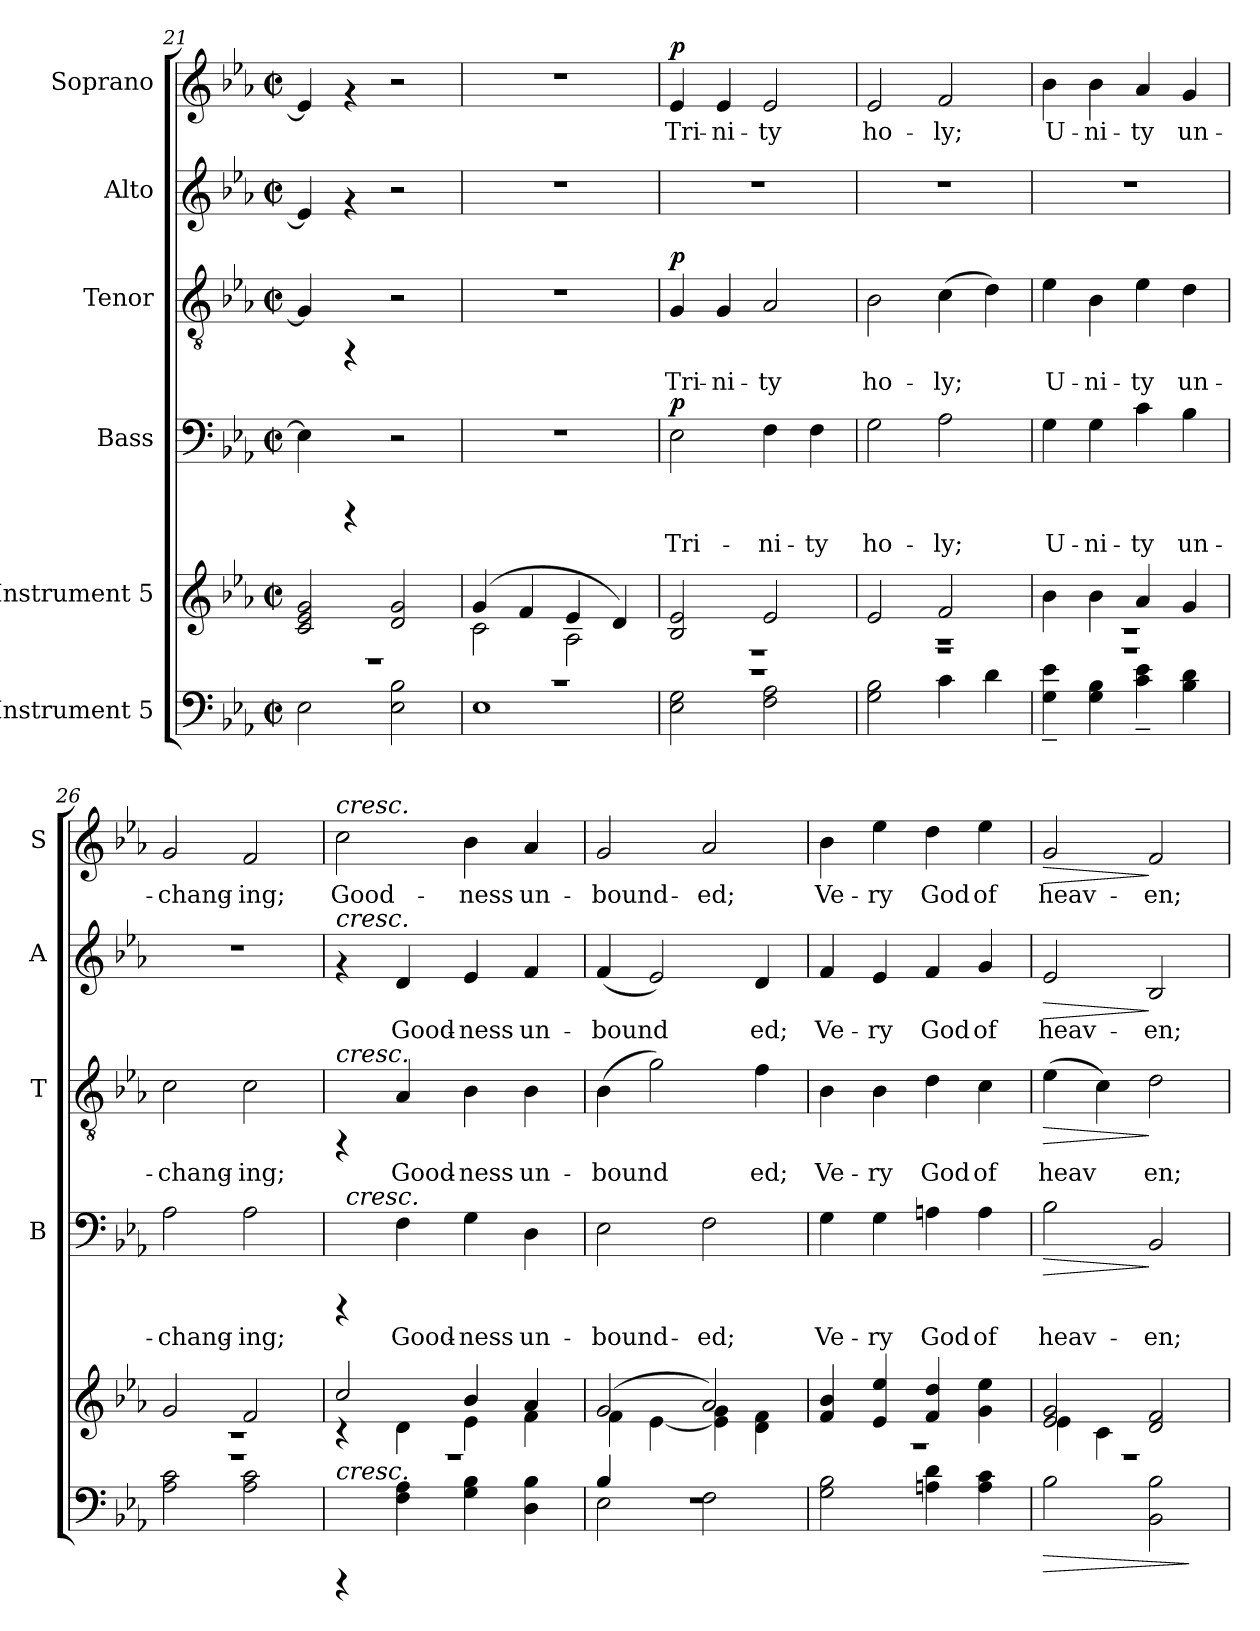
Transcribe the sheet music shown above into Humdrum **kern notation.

**kern	**dynam	**kern	**kern	**text	**dynam	**kern	**text	**dynam	**kern	**text	**dynam	**kern	**text	**dynam
*part6	*part6	*part5	*part4	*part4	*part4	*part3	*part3	*part3	*part2	*part2	*part2	*part1	*part1	*part1
*staff6	*staff6	*staff5	*staff4	*staff4	*staff4	*staff3	*staff3	*staff3	*staff2	*staff2	*staff2	*staff1	*staff1	*staff1
*I"Instrument 5	*	*I"Instrument 5	*I"Bass	*	*	*I"Tenor	*	*	*I"Alto	*	*	*I"Soprano	*	*
*	*	*	*I'B	*	*	*I'T	*	*	*I'A	*	*	*I'S	*	*
*clefF4	*	*clefG2	*clefF4	*	*	*clefGv2	*	*	*clefG2	*	*	*clefG2	*	*
*k[b-e-a-]	*	*k[b-e-a-]	*k[b-e-a-]	*	*	*k[b-e-a-]	*	*	*k[b-e-a-]	*	*	*k[b-e-a-]	*	*
*E-:	*	*E-:	*E-:	*	*	*E-:	*	*	*E-:	*	*	*E-:	*	*
*M2/2	*	*M2/2	*M2/2	*	*	*M2/2	*	*	*M2/2	*	*	*M2/2	*	*
*met(c|)	*	*met(c|)	*met(c|)	*	*	*met(c|)	*	*	*met(c|)	*	*	*met(c|)	*	*
=21	=21	=21	=21	=21	=21	=21	=21	=21	=21	=21	=21	=21	=21	=21
*^	*	*	*	*	*	*	*	*	*	*	*	*	*	*
!	!	!	!	!	!LO:LY:b:cj	!	!	!LO:LY:b:cj	!	!	!LO:LY:b:cj	!	!	!LO:LY:b:cj	!
1r	2E-\	.	2e-/ 2c/ 2g/	4E-\]	.	.	4G/]	.	.	4e-/]	.	.	4e-/]	.	.
.	.	.	.	4rCCC	.	.	4rFF	.	.	4rf	.	.	4rf	.	.
.	2B-\ 2E-\	.	2d/ 2g/	2r	.	.	2r	.	.	2r	.	.	2r	.	.
=22	=22	=22	=22	=22	=22	=22	=22	=22	=22	=22	=22	=22	=22	=22	=22
*	*	*	*^	*	*	*	*	*	*	*	*	*	*	*	*
1r	1E-	.	(>4g/	2c\	1r	.	.	1r	.	.	1r	.	.	1r	.	.
.	.	.	4f/	.	.	.	.	.	.	.	.	.	.	.	.	.
.	.	.	4e-/	2A-\	.	.	.	.	.	.	.	.	.	.	.	.
.	.	.	4d/)	.	.	.	.	.	.	.	.	.	.	.	.	.
!!LO:LB:g=z
=23	=23	=23	=23	=23	=23	=23	=23	=23	=23	=23	=23	=23	=23	=23	=23	=23
!	!	!	!	!	!	!LO:LY:b:cj	!LO:DY:a	!	!LO:LY:b:cj	!LO:DY:a	!	!	!	!	!LO:LY:b:cj	!LO:DY:a
1r	2E-\ 2G\	.	2e-/ 2B-/	1r	2E-\	Tri-	p	4G/	Tri-	p	1r	.	.	4e-/	Tri-	p
!	!	!	!	!	!	!	!	!	!LO:LY:b:cj	!	!	!	!	!	!LO:LY:b:cj	!
.	.	.	.	.	.	.	.	4G/	-ni-	.	.	.	.	4e-/	-ni-	.
!	!	!	!	!	!	!LO:LY:b:cj	!	!	!LO:LY:b:cj	!	!	!	!	!	!LO:LY:b:cj	!
.	2A-\ 2F\	.	2e-/	.	4F\	-ni-	.	2A-/	-ty	.	.	.	.	2e-/	-ty	.
!	!	!	!	!	!	!LO:LY:b:cj	!	!	!	!	!	!	!	!	!	!
.	.	.	.	.	4F\	-ty	.	.	.	.	.	.	.	.	.	.
=24	=24	=24	=24	=24	=24	=24	=24	=24	=24	=24	=24	=24	=24	=24	=24	=24
!	!	!	!	!	!	!LO:LY:b:cj	!	!	!LO:LY:b:cj	!	!	!	!	!	!LO:LY:b:cj	!
1r	2G\ 2B-\	.	2e-/	1r	2G\	ho-	.	2B-\	ho-	.	1r	.	.	2e-/	ho-	.
!	!	!	!	!	!	!LO:LY:b:cj	!	!	!LO:LY:b:cj	!	!	!	!	!	!LO:LY:b:cj	!
.	4c\	.	2f/	.	2A-\	-ly;	.	(>4c\	-ly;	.	.	.	.	2f/	-ly;	.
!	!	!	!	!	!	!	!	!	!LO:LY:b:cj	!	!	!	!	!	!	!
.	4d\	.	.	.	.	.	.	4d\)	.	.	.	.	.	.	.	.
=25	=25	=25	=25	=25	=25	=25	=25	=25	=25	=25	=25	=25	=25	=25	=25	=25
!	!	!	!	!	!	!LO:LY:b:cj	!	!	!LO:LY:b:cj	!	!	!	!	!	!LO:LY:b:cj	!
1r	4G\~> 4e-\~>	.	4b-\	1r	4G\	U-	.	4e-\	U-	.	1r	.	.	4b-\	U-	.
!	!	!	!	!	!	!LO:LY:b:cj	!	!	!LO:LY:b:cj	!	!	!	!	!	!LO:LY:b:cj	!
.	4B-\ 4G\	.	4b-\	.	4G\	-ni-	.	4B-\	-ni-	.	.	.	.	4b-\	-ni-	.
!	!	!	!	!	!	!LO:LY:b:cj	!	!	!LO:LY:b:cj	!	!	!	!	!	!LO:LY:b:cj	!
.	4e-\~> 4c\~>	.	4a-/	.	4c\	-ty	.	4e-\	-ty	.	.	.	.	4a-/	-ty	.
!	!	!	!	!	!	!LO:LY:b:cj	!	!	!LO:LY:b:cj	!	!	!	!	!	!LO:LY:b:cj	!
.	4d\ 4B-\	.	4g/	.	4B-\	un-	.	4d\	un-	.	.	.	.	4g/	un-	.
=26	=26	=26	=26	=26	=26	=26	=26	=26	=26	=26	=26	=26	=26	=26	=26	=26
!	!	!	!	!	!	!LO:LY:b:cj	!	!	!LO:LY:b:cj	!	!	!	!	!	!LO:LY:b:cj	!
1r	2A-\ 2c\	.	2g/	1r	2A-\	-chang-	.	2c\	-chang-	.	1r	.	.	2g/	-chang-	.
!	!	!	!	!	!	!LO:LY:b:cj	!	!	!LO:LY:b:cj	!	!	!	!	!	!LO:LY:b:cj	!
.	2c\ 2A-\	.	2f/	.	2A-\	-ing;	.	2c\	-ing;	.	.	.	.	2f/	-ing;	.
=27	=27	=27	=27	=27	=27	=27	=27	=27	=27	=27	=27	=27	=27	=27	=27	=27
!	!	!	!	!	!	!	!	!	!	!	!	!	!	!LO:TX:a:i:t=cresc.	!	!
!	!	!	!	!	!	!	!	!	!	!	!LO:TX:a:i:t=cresc.	!	!	!	!	!
!	!	!	!	!	!	!	!	!LO:TX:a:i:t=cresc.	!	!	!	!	!	!	!	!
!LO:TX:a:i:t=cresc.	!	!	!	!	!	!	!	!	!	!	!	!	!	!	!	!
!	!	!	!	!	!	!	!	!	!	!	!	!	!	!	!LO:LY:b:cj	!
*	*	*	*	*	*^	*	*	*	*	*	*	*	*	*	*	*
1r	4rCCC	.	2cc/	4rc	4rCCC	64ryy	.	.	4rFF	.	.	4rf	.	.	2cc\	Good-	.
!	!	!	!	!	!	!LO:TX:a:i:t=cresc.	!	!	!	!	!	!	!	!	!	!	!
.	.	.	.	.	.	2ryy	.	.	.	.	.	.	.	.	.	.	.
!	!	!	!	!	!	!	!LO:LY:b:cj	!	!	!LO:LY:b:cj	!	!	!LO:LY:b:cj	!	!	!	!
.	4A-\ 4F\	.	.	4d\	4F\	.	Good-	.	4A-/	Good-	.	4d/	Good-	.	.	.	.
!	!	!	!	!	!	!	!LO:LY:b:cj	!	!	!LO:LY:b:cj	!	!	!LO:LY:b:cj	!	!	!LO:LY:b:cj	!
.	4B-\ 4G\	.	4b-/	4e-\	4G\	.	-ness	.	4B-\	-ness	.	4e-/	-ness	.	4b-\	-ness	.
.	.	.	.	.	.	4ryy	.	.	.	.	.	.	.	.	.	.	.
!	!	!	!	!	!	!	!LO:LY:b:cj	!	!	!LO:LY:b:cj	!	!	!LO:LY:b:cj	!	!	!LO:LY:b:cj	!
.	4B-\ 4D\	.	4a-/	4f\	4D\	.	un-	.	4B-\	un-	.	4f/	un-	.	4a-/	un-	.
.	.	.	.	.	.	8...ryy	.	.	.	.	.	.	.	.	.	.	.
=28	=28	=28	=28	=28	=28	=28	=28	=28	=28	=28	=28	=28	=28	=28	=28	=28	=28
*	*^	*	*	*	*	*	*	*	*	*	*	*	*	*	*	*	*
!	!	!	!	!	!	!	!	!LO:LY:b:cj	!	!	!LO:LY:b:cj	!	!	!LO:LY:b:cj	!	!	!LO:LY:b:cj	!
*	*	*	*	*	*	*v	*v	*	*	*	*	*	*	*	*	*	*	*
1r	4B-/	2E-\	.	(>2g/	4f\	2E-\	-bound-	.	(>4B-\	-bound-	.	(<4f/	-bound-	.	2g/	-bound-	.
!	!	!	!	!	!	!	!	!	!	!LO:LY:b:cj	!	!	!LO:LY:b:cj	!	!	!	!
.	2.ryy	.	.	.	[<4e-\	.	.	.	2g\)	--	.	2e-/)	--	.	.	.	.
!	!	!	!	!	!	!	!LO:LY:b:cj	!	!	!	!	!	!	!	!	!LO:LY:b:cj	!
.	.	2F\	.	2a-/)	4g\ 4e-\]	2F\	-ed;	.	.	.	.	.	.	.	2a-/	-ed;	.
!	!	!	!	!	!	!	!	!	!	!LO:LY:b:cj	!	!	!LO:LY:b:cj	!	!	!	!
.	.	.	.	.	4f\ 4d\	.	.	.	4f\	-ed;	.	4d/	-ed;	.	.	.	.
*	*v	*v	*	*	*	*	*	*	*	*	*	*	*	*	*	*	*
!!LO:PB:g=z
=29	=29	=29	=29	=29	=29	=29	=29	=29	=29	=29	=29	=29	=29	=29	=29	=29
!	!	!	!	!	!	!LO:LY:b:cj	!	!	!LO:LY:b:cj	!	!	!LO:LY:b:cj	!	!	!LO:LY:b:cj	!
*	*	*	*v	*v	*	*	*	*	*	*	*	*	*	*	*	*
1r	2B-\ 2G\	.	4f/ 4b-/	4G\	Ve-	.	4B-\	Ve-	.	4f/	Ve-	.	4b-\	Ve-	.
!	!	!	!	!	!LO:LY:b:cj	!	!	!LO:LY:b:cj	!	!	!LO:LY:b:cj	!	!	!LO:LY:b:cj	!
.	.	.	4e-/ 4ee-/	4G\	-ry	.	4B-\	-ry	.	4e-/	-ry	.	4ee-\	-ry	.
!	!	!	!	!	!LO:LY:b:cj	!	!	!LO:LY:b:cj	!	!	!LO:LY:b:cj	!	!	!LO:LY:b:cj	!
.	4d\ 4An\	.	4f/ 4dd/	4An\	God	.	4d\	God	.	4f/	God	.	4dd\	God	.
!	!	!	!	!	!LO:LY:b:cj	!	!	!LO:LY:b:cj	!	!	!LO:LY:b:cj	!	!	!LO:LY:b:cj	!
.	4c\ 4A\	.	4ee-\ 4g\	4A\	of	.	4c\	of	.	4g/	of	.	4ee-\	of	.
=30	=30	=30	=30	=30	=30	=30	=30	=30	=30	=30	=30	=30	=30	=30	=30
!	!	!LO:HP:b	!	!	!LO:LY:b:cj	!LO:HP:b	!	!LO:LY:b:cj	!LO:HP:b	!	!LO:LY:b:cj	!LO:HP:b	!	!LO:LY:b:cj	!LO:HP:b
*	*	*	*^	*	*	*	*	*	*	*	*	*	*	*	*
1r	2B-\	>	2e-/ 2g/	4e-\	2B-\	heav-	>	(>4e-\	heav-	>	2e-/	heav-	>	2g/	heav-	>
!	!	!	!	!	!	!	!	!	!LO:LY:b:cj	!	!	!	!	!	!	!
.	.	.	.	4c\	.	.	.	4c\)	--	.	.	.	.	.	.	.
!	!	!	!	!	!	!LO:LY:b:cj	!	!	!LO:LY:b:cj	!	!	!LO:LY:b:cj	!	!	!LO:LY:b:cj	!
.	2B-\ 2BB-\	.	2d/ 2f/	2ryy	2BB-/	-en;	]	2d\	-en;	]	2B-/	-en;	]	2f/	-en;	]
*v	*v	*	*	*	*	*	*	*	*	*	*	*	*	*	*	*
*	*	*v	*v	*	*	*	*	*	*	*	*	*	*	*	*
.	]	.	.	.	.	.	.	.	.	.	.	.	.	.
=	=	=	=	=	=	=	=	=	=	=	=	=	=	=
*-	*-	*-	*-	*-	*-	*-	*-	*-	*-	*-	*-	*-	*-	*-
